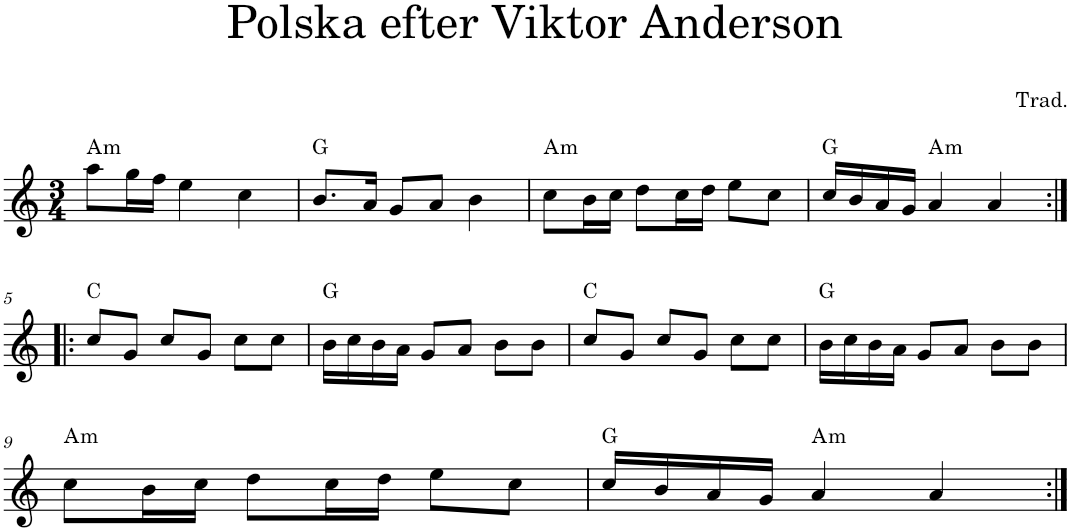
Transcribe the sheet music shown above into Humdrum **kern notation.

**kern	**harte
*part1	*part1
*staff1	*
*I"Violin	*
*I'Vln.	*
*clefG2	*
*k[]	*
*M3/4	*
=1	=1
!	!LO:H:kt=m
8aa\L	A:min
16gg\L	.
16ff\JJ	.
4ee\	.
4cc\	.
=2	=2
8.b/L	G:maj
16a/Jk	.
8g/L	.
8a/J	.
4b\	.
=3	=3
!	!LO:H:kt=m
8cc\L	A:min
16b\L	.
16cc\JJ	.
8dd\L	.
16cc\L	.
16dd\JJ	.
8ee\L	.
8cc\J	.
=4	=4
16cc/LL	G:maj
16b/	.
16a/	.
16g/JJ	.
!	!LO:H:kt=m
4a/	A:min
4a/	.
!!LO:LB:g=z
=5:|!|:	=5:|!|:
8cc/L	C:maj
8g/J	.
8cc/L	.
8g/J	.
8cc\L	.
8cc\J	.
=6	=6
16b\LL	G:maj
16cc\	.
16b\	.
16a\JJ	.
8g/L	.
8a/J	.
8b\L	.
8b\J	.
=7	=7
8cc/L	C:maj
8g/J	.
8cc/L	.
8g/J	.
8cc\L	.
8cc\J	.
=8	=8
16b\LL	G:maj
16cc\	.
16b\	.
16a\JJ	.
8g/L	.
8a/J	.
8b\L	.
8b\J	.
!!LO:LB:g=z
=9	=9
!	!LO:H:kt=m
8cc\L	A:min
16b\L	.
16cc\JJ	.
8dd\L	.
16cc\L	.
16dd\JJ	.
8ee\L	.
8cc\J	.
=10	=10
16cc/LL	G:maj
16b/	.
16a/	.
16g/JJ	.
!	!LO:H:kt=m
4a/	A:min
4a/	.
=:|!	=:|!
*-	*-
